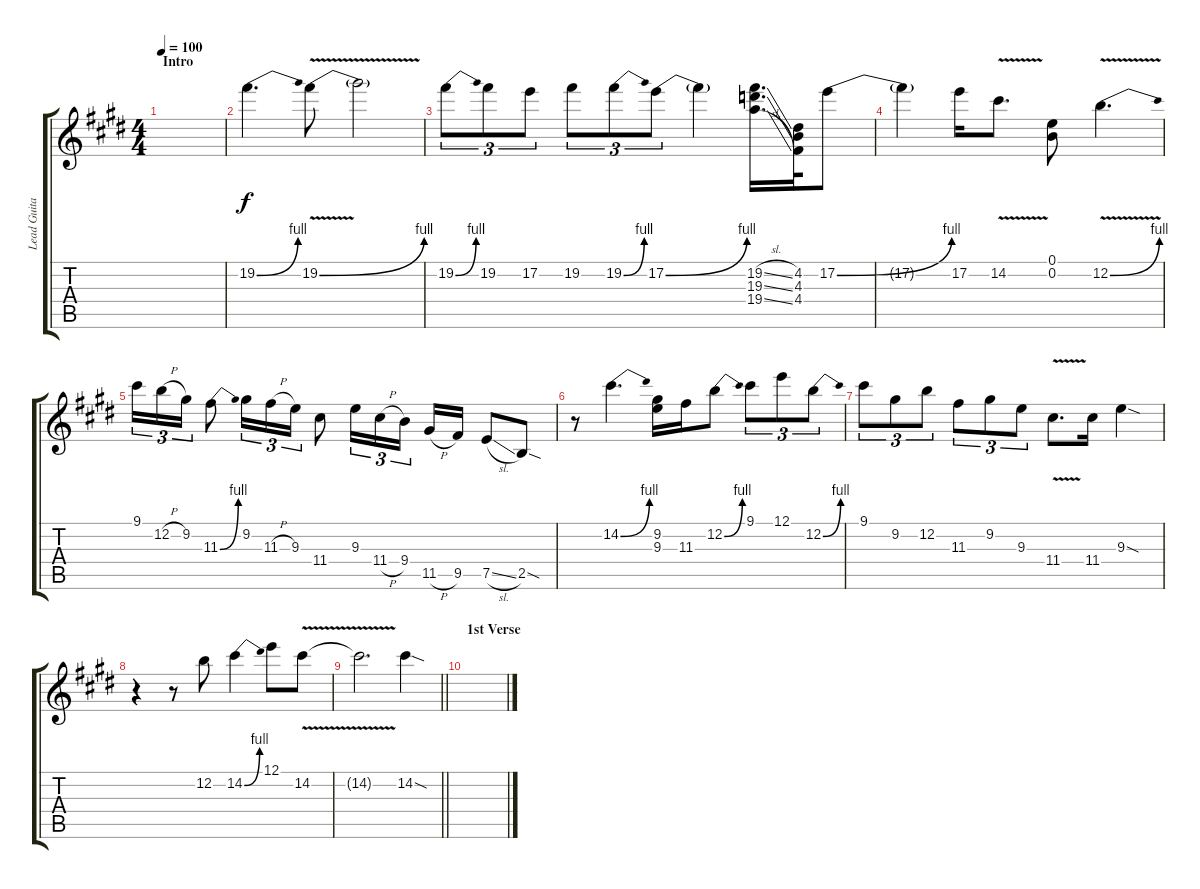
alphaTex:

\track ("Lead Guitar" "Lead Guita") {instrument overdrivenguitar}
\staff {score tabs}
\tuning (E4 B3 G3 D3 A2 E2) {hide}
\ts (4 4)
\section ("" "Intro")
\tempo 100
\clef g2
\ks c#minor
|
19.2{be (bend 0 0 60 4)}.4{d} 19.2{be (bend 0 0 60 4) v}.8 19.2{t}.2 |
19.2{be (bend 0 0 60 4)}.8{tu (3 2)} 19.2.8{tu (3 2)} 17.2.8{tu (3 2)} 19.2.8{tu (3 2)} 19.2{be (bend 0 0 60 4)}.8{tu (3 2)} 17.2{be (bend 0 0 60 4)}.8{tu (3 2)} 17.2{t}.4 (19.2{sl} 19.3{sl} 19.4{sl}).16{d} (4.2 4.3 4.4).32 17.2{be (bend 0 0 60 4)}.8 |
17.2{t}.4 17.2.16 14.2{v}.8{d} (0.1 0.2).8 12.2{be (bend 0 0 60 4) v}.4{d} |
9.1.16{tu (3 2)} 12.2{h}.16{tu (3 2)} 9.2.16{tu (3 2)} 11.3{be (bend 0 0 60 4)}.8 9.2.16{tu (3 2)} 11.3{h}.16{tu (3 2)} 9.3.16{tu (3 2)} 11.4.8 9.3.16{tu (3 2)} 11.4{h}.16{tu (3 2)} 9.4.16{tu (3 2)} 11.5{h}.16 9.5.16 7.5{sl}.8 2.5{sod}.8 |
r.8 14.2{be (bend 0 0 60 4)}.4{d} (9.2 9.3).16 11.3.16 12.2{be (bend 0 0 60 4)}.8 9.1.8{tu (3 2)} 12.1.8{tu (3 2)} 12.2{be (bend 0 0 60 4)}.8{tu (3 2)} |
9.1.8{tu (3 2)} 9.2.8{tu (3 2)} 12.2.8{tu (3 2)} 11.3.8{tu (3 2)} 9.2.8{tu (3 2)} 9.3.8{tu (3 2)} 11.4{v}.8{d} 11.4.16 9.3{sod}.4 |
r.4 r.8 12.2.8 14.2{be (bend 0 0 60 4)}.4 12.1.8 14.2{v}.8 |
\barLineRight lightlight
14.2{t}.2{d} 14.2{sod}.4 |
\section ("" "1st Verse")
